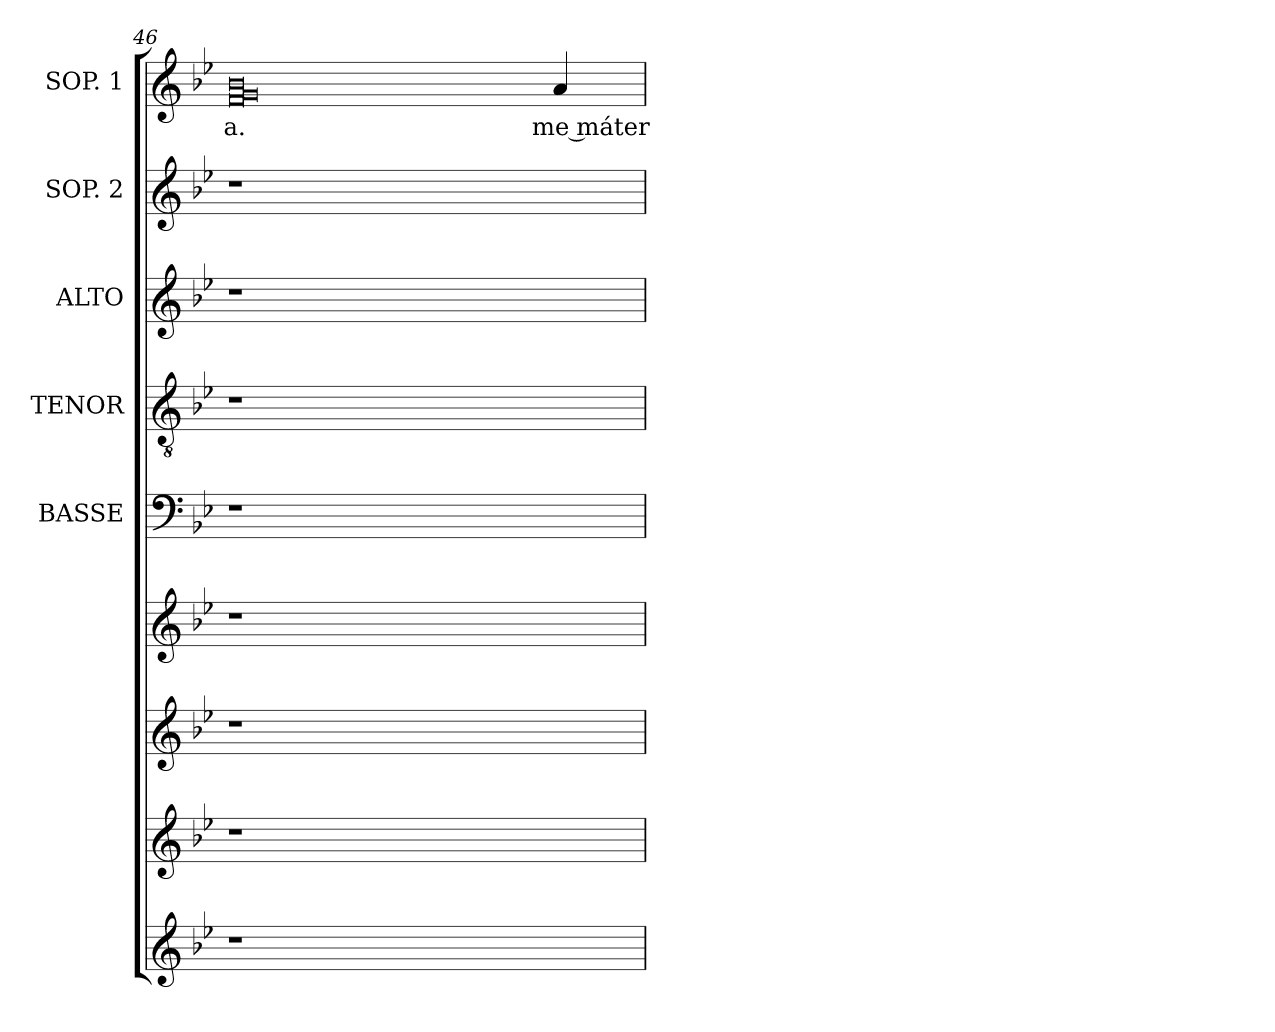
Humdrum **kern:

**kern	**kern	**kern	**kern	**kern	**kern	**kern	**kern	**kern	**text
*part9	*part8	*part7	*part6	*part5	*part4	*part3	*part2	*part1	*part1
*staff9	*staff8	*staff7	*staff6	*staff5	*staff4	*staff3	*staff2	*staff1	*staff1
*	*	*	*	*I"BASSE	*I"TENOR	*I"ALTO	*I"SOP. 2	*I"SOP. 1	*
*	*	*	*	*I'BAS.	*I'TEN.	*I'ALT.	*I'SOP. 2	*I'SOP. 1	*
*clefG2	*clefG2	*clefG2	*clefG2	*clefF4	*clefGv2	*clefG2	*clefG2	*clefG2	*
*k[b-e-]	*k[b-e-]	*k[b-e-]	*k[b-e-]	*k[b-e-]	*k[b-e-]	*k[b-e-]	*k[b-e-]	*k[b-e-]	*
*B-:	*B-:	*B-:	*B-:	*B-:	*B-:	*B-:	*B-:	*B-:	*
=46	=46	=46	=46	=46	=46	=46	=46	=46	=46
!	!	!	!	!	!	!	!	!	!LO:LY:b:rj
1r	1r	1r	1r	1r	1r	1r	1r	0f 0g 0b-	-a.
0.ryy	0.ryy	0.ryy	0.ryy	0.ryy	0.ryy	0.ryy	0.ryy	.	.
.	.	.	.	.	.	.	.	1..ryy	.
!	!	!	!	!	!	!	!	!	!LO:LY:b:rj
.	.	.	.	.	.	.	.	4a/	me má­ter
=	=	=	=	=	=	=	=	=	=
*-	*-	*-	*-	*-	*-	*-	*-	*-	*-
